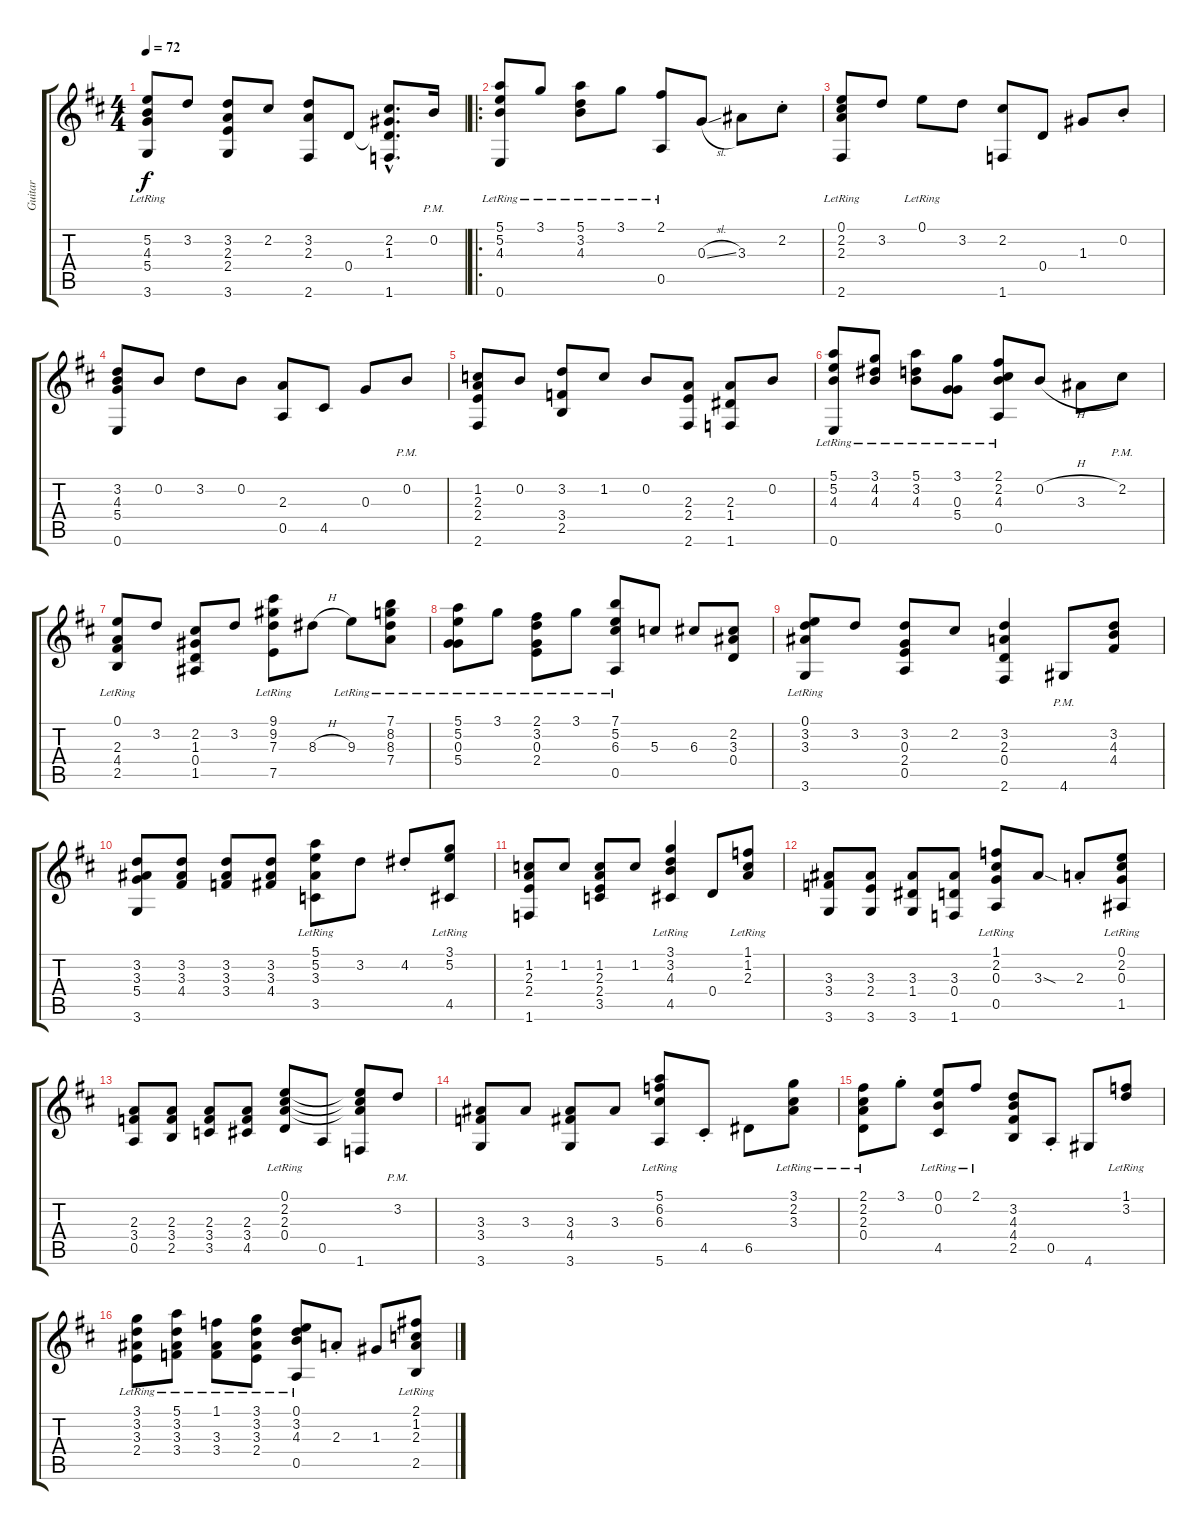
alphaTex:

\track ("Guitar" "Guitar") {instrument acousticguitarnylon}
\staff {score tabs}
\tuning (E4 B3 G3 D3 A2 E2) {hide}
\ts (4 4)
\tempo 72
\clef g2
\ks d
(5.2{lr} 4.3 5.4 3.6).8{dy f volume 8 instrument acousticguitarnylon} 3.2.8 (3.2 2.3 2.4 3.6).8 2.2.8 (3.2 2.3 2.6).8 0.4.8 (2.2{hac} 1.3{hac} 0.4{hac t} 1.6{hac}).8{d} 0.2{pm}.16 |
\ro
(5.1{lr} 5.2 4.3 0.6).8{volume 11} 3.1{lr}.8 (5.1{lr} 3.2 4.3).8 3.1{lr}.8 (2.1{lr} 0.5).8 0.3{sl}.8 3.3.8 2.2{st}.8 |
(0.1{lr} 2.2 2.3 2.6).8 3.2.8 0.1{lr}.8 3.2.8 (2.2 1.6).8 0.4.8 1.3.8 0.2{st}.8 |
(3.2 4.3 5.4 0.6).8 0.2.8 3.2.8 0.2.8 (2.3 0.5).8 4.5.8 0.3.8 0.2{pm}.8 |
(1.2 2.3 2.4 2.6).8 0.2.8 (3.2 3.4 2.5).8 1.2.8 0.2.8 (2.3 2.4 2.6).8 (2.3 1.4 1.6).8 0.2.8 |
(5.1{lr} 5.2 4.3 0.6).8 (3.1{lr} 4.2 4.3).8 (5.1{lr} 3.2 4.3).8 (3.1{lr} 0.3 5.4).8 (2.1{lr} 2.2 4.3 0.5).8 0.2{h}.8 3.3.8 2.2{pm}.8 |
(0.1{lr} 2.3 4.4 2.5).8 3.2.8 (2.2 1.3 0.4 1.5).8 3.2.8 (9.1{lr} 9.2 7.3 7.5).8 8.3{h}.8 9.3{lr}.8 (7.1{lr} 8.2 8.3 7.4).8 |
(5.1{lr} 5.2 0.3 5.4).8 3.1{lr}.8 (2.1{lr} 3.2 0.3 2.4).8 3.1{lr}.8 (7.1{lr} 5.2 6.3 0.5).8 5.3.8 6.3.8 (2.2 3.3 0.4).8 |
(0.1{lr} 3.2 3.3 3.6).8 3.2.8 (3.2 0.3 2.4 0.5).8 2.2.8 (3.2 2.3 0.4 2.6).4 4.6{pm}.8 (3.2 4.3 4.4).8 |
(3.2 3.3 5.4 3.6).8 (3.2 3.3 4.4).8 (3.2 3.3 3.4).8 (3.2 3.3 4.4).8 (5.1{lr} 5.2 3.3 3.5).8 3.2.8 4.2{st}.8 (3.1{lr} 5.2 4.5).8 |
(1.2 2.3 2.4 1.6).8 1.2.8 (1.2 2.3 2.4 3.5).8 1.2.8 (3.1{lr} 3.2 4.3 4.5).4 0.4.8 (1.1{lr} 1.2 2.3).8 |
(3.3 3.4 3.6).8 (3.3 2.4 3.6).8 (3.3 1.4 3.6).8 (3.3 0.4 1.6).8 (1.1{lr} 2.2 0.3 0.5).8 3.3{sod}.8 2.3{st}.8 (0.1{lr} 2.2 0.3 1.5).8 |
(2.3 3.4 0.5).8 (2.3 3.4 2.5).8 (2.3 3.4 3.5).8 (2.3 3.4 4.5).8 (0.1{lr} 2.2 2.3 0.4).8 0.5.8 (0.1{t} 2.2{t} 2.3{t} 1.6).8 3.2{pm}.8 |
(3.3 3.4 3.6).8 3.3.8 (3.3 4.4 3.6).8 3.3.8 (5.1{lr} 6.2 6.3 5.6).8 4.5{st}.8 6.5.8 (3.1{lr} 2.2 3.3).8 |
(2.1{lr} 2.2 2.3 0.4).8 3.1{st}.8 (0.1{lr} 0.2 4.5).8 2.1{lr}.8 (3.2 4.3 4.4 2.5).8 0.5{st}.8 4.6.8 (1.1{lr} 3.2).8 |
(3.1{lr} 3.2 3.3 2.4).8 (5.1{lr} 3.2 3.3 3.4).8 (1.1{lr} 3.3 3.4).8 (3.1{lr} 3.2 3.3 2.4).8 (0.1{lr} 3.2 4.3 0.5).8 2.3{st}.8 1.3.8 (2.1{lr} 1.2 2.3 2.5).8
